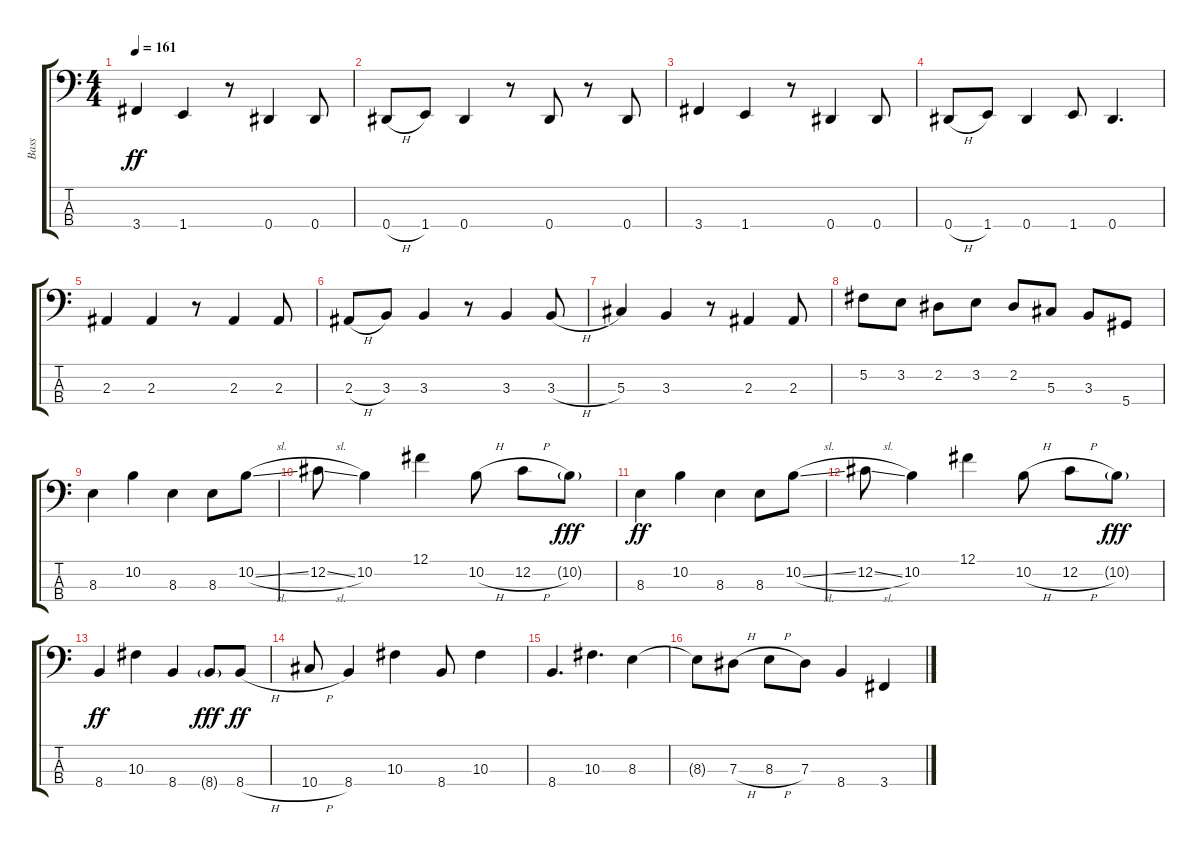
\track ("Bass" "Bass") {instrument electricbassfinger}
\staff {score tabs}
\tuning (Gb2 Db2 Ab1 Eb1) {hide}
\ts (4 4)
\tempo 161
\clef f4
\ks c
3.4.4{dy ff} 1.4.4 r.8 0.4.4 0.4.8 |
0.4{h}.8 1.4.8 0.4.4 r.8 0.4.8 r.8 0.4.8 |
3.4.4 1.4.4 r.8 0.4.4 0.4.8 |
0.4{h}.8 1.4.8 0.4.4 1.4.8 0.4.4{d} |
2.3.4 2.3.4 r.8 2.3.4 2.3.8 |
2.3{h}.8 3.3.8 3.3.4 r.8 3.3.4 3.3{h}.8 |
5.3.4 3.3.4 r.8 2.3.4 2.3.8 |
5.2.8 3.2.8 2.2.8 3.2.8 2.2.8 5.3.8 3.3.8 5.4.8 |
8.3.4 10.2.4 8.3.4 8.3.8 10.2{sl}.8 |
12.2{sl}.8 10.2.4 12.1.4 10.2{h}.8 12.2{h}.8 10.2{g}.8{dy fff} |
8.3.4{dy ff} 10.2.4 8.3.4 8.3.8 10.2{sl}.8 |
12.2{sl}.8 10.2.4 12.1.4 10.2{h}.8 12.2{h}.8 10.2{g}.8{dy fff} |
8.4.4{dy ff} 10.3.4 8.4.4 8.4{g}.8{dy fff} 8.4{h}.8{dy ff} |
10.4{h}.8 8.4.4 10.3.4 8.4.8 10.3.4 |
8.4.4{d} 10.3.4{d} 8.3.4 |
8.3{t}.8 7.3{h}.8 8.3{h}.8 7.3.8 8.4.4 3.4.4
